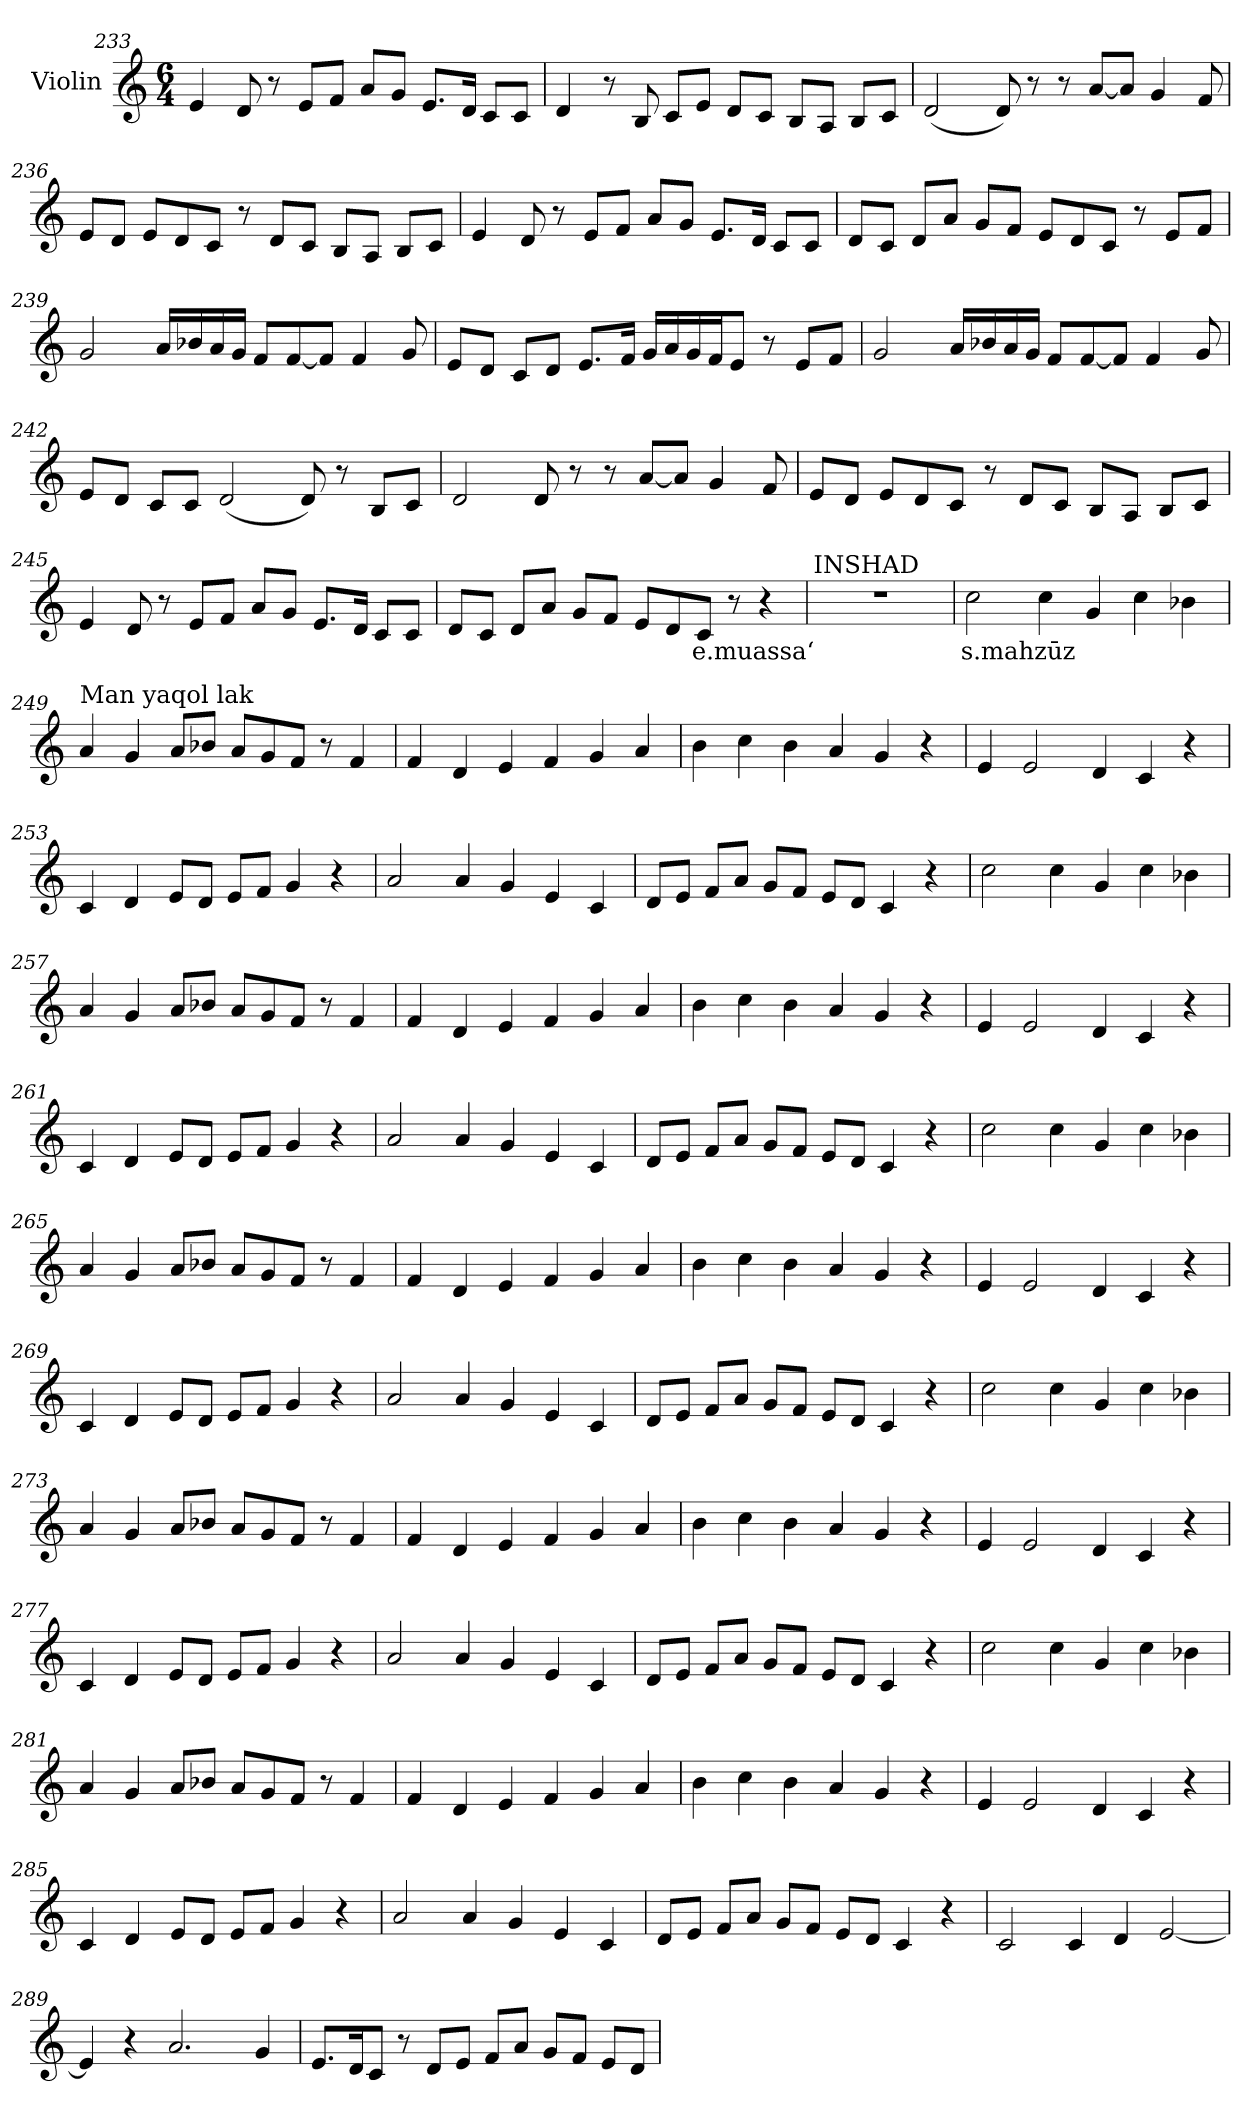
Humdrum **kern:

**kern	**text
*part1	*part1
*staff1	*staff1
*I"Violin	*
*clefG2	*
*k[]	*
*M6/4	*
=233	=233
4e/	.
8d/	.
8r	.
8e/L	.
8f/J	.
8a/L	.
8g/J	.
8.e/L	.
16d/Jk	.
8c/L	.
8c/J	.
=234	=234
4d/	.
8r	.
8B/	.
8c/L	.
8e/J	.
8d/L	.
8c/J	.
8B/L	.
8A/J	.
8B/L	.
8c/J	.
!!LO:LB:g=z
=235	=235
(<2d/	.
8d/)	.
8r	.
8r	.
[8a/L	.
8a/J]	.
4g/	.
8f/	.
=236	=236
8e/L	.
8d/J	.
8e/L	.
8d/	.
8c/J	.
8r	.
8d/L	.
8c/J	.
8B/L	.
8A/J	.
8B/L	.
8c/J	.
=237	=237
4e/	.
8d/	.
8r	.
8e/L	.
8f/J	.
8a/L	.
8g/J	.
8.e/L	.
16d/Jk	.
8c/L	.
8c/J	.
!!LO:LB:g=z
=238	=238
8d/L	.
8c/J	.
8d/L	.
8a/J	.
8g/L	.
8f/J	.
8e/L	.
8d/	.
8c/J	.
8r	.
8e/L	.
8f/J	.
=239	=239
2g/	.
16a/LL	.
16b-X/	.
16a/	.
16g/JJ	.
8f/L	.
[8f/	.
8f/J]	.
4f/	.
8g/	.
=240	=240
8e/L	.
8d/J	.
8c/L	.
8d/J	.
8.e/L	.
16f/Jk	.
16g/LL	.
16a/	.
16g/	.
16f/J	.
8e/J	.
8r	.
8e/L	.
8f/J	.
!!LO:LB:g=z
=241	=241
2g/	.
16a/LL	.
16b-X/	.
16a/	.
16g/JJ	.
8f/L	.
[8f/	.
8f/J]	.
4f/	.
8g/	.
=242	=242
8e/L	.
8d/J	.
8c/L	.
8c/J	.
(<2d/	.
8d/)	.
8r	.
8B/L	.
8c/J	.
=243	=243
2d/	.
8d/	.
8r	.
8r	.
[8a/L	.
8a/J]	.
4g/	.
8f/	.
!!LO:LB:g=z
=244	=244
8e/L	.
8d/J	.
8e/L	.
8d/	.
8c/J	.
8r	.
8d/L	.
8c/J	.
8B/L	.
8A/J	.
8B/L	.
8c/J	.
=245	=245
4e/	.
8d/	.
8r	.
8e/L	.
8f/J	.
8a/L	.
8g/J	.
8.e/L	.
16d/Jk	.
8c/L	.
8c/J	.
=246	=246
8d/L	.
8c/J	.
8d/L	.
8a/J	.
8g/L	.
8f/J	.
8e/L	.
8d/	.
!	!LO:LY:b
8c/J	e.muassa‘
8r	.
4r	.
!!LO:PB:g=z
=247	=247
!LO:TX:a:t=INSHAD	!
1.r	.
=248	=248
*MM120	*
!	!LO:LY:b
2cc\	s.mahzūz
4cc\	.
4g/	.
4cc\	.
4b-X\	.
=249	=249
!LO:TX:a:t=Man yaqol lak	!
4a/	.
4g/	.
8a/L	.
8b-X/J	.
8a/L	.
8g/	.
8f/J	.
8r	.
4f/	.
=250	=250
4f/	.
4d/	.
4e/	.
4f/	.
4g/	.
4a/	.
!!LO:LB:g=z
=251	=251
4b\	.
4cc\	.
4b\	.
4a/	.
4g/	.
4r	.
=252	=252
4e/	.
2e/	.
4d/	.
4c/	.
4r	.
=253	=253
4c/	.
4d/	.
8e/L	.
8d/J	.
8e/L	.
8f/J	.
4g/	.
4r	.
=254	=254
2a/	.
4a/	.
4g/	.
4e/	.
4c/	.
!!LO:LB:g=z
=255	=255
8d/L	.
8e/J	.
8f/L	.
8a/J	.
8g/L	.
8f/J	.
8e/L	.
8d/J	.
4c/	.
4r	.
=256	=256
2cc\	.
4cc\	.
4g/	.
4cc\	.
4b-X\	.
=257	=257
4a/	.
4g/	.
8a/L	.
8b-X/J	.
8a/L	.
8g/	.
8f/J	.
8r	.
4f/	.
!!LO:LB:g=z
=258	=258
4f/	.
4d/	.
4e/	.
4f/	.
4g/	.
4a/	.
=259	=259
4b\	.
4cc\	.
4b\	.
4a/	.
4g/	.
4r	.
=260	=260
4e/	.
2e/	.
4d/	.
4c/	.
4r	.
=261	=261
4c/	.
4d/	.
8e/L	.
8d/J	.
8e/L	.
8f/J	.
4g/	.
4r	.
!!LO:LB:g=z
=262	=262
2a/	.
4a/	.
4g/	.
4e/	.
4c/	.
=263	=263
8d/L	.
8e/J	.
8f/L	.
8a/J	.
8g/L	.
8f/J	.
8e/L	.
8d/J	.
4c/	.
4r	.
=264	=264
2cc\	.
4cc\	.
4g/	.
4cc\	.
4b-X\	.
=265	=265
4a/	.
4g/	.
8a/L	.
8b-X/J	.
8a/L	.
8g/	.
8f/J	.
8r	.
4f/	.
!!LO:LB:g=z
=266	=266
4f/	.
4d/	.
4e/	.
4f/	.
4g/	.
4a/	.
=267	=267
4b\	.
4cc\	.
4b\	.
4a/	.
4g/	.
4r	.
=268	=268
4e/	.
2e/	.
4d/	.
4c/	.
4r	.
=269	=269
4c/	.
4d/	.
8e/L	.
8d/J	.
8e/L	.
8f/J	.
4g/	.
4r	.
!!LO:LB:g=z
=270	=270
2a/	.
4a/	.
4g/	.
4e/	.
4c/	.
=271	=271
8d/L	.
8e/J	.
8f/L	.
8a/J	.
8g/L	.
8f/J	.
8e/L	.
8d/J	.
4c/	.
4r	.
=272	=272
2cc\	.
4cc\	.
4g/	.
4cc\	.
4b-X\	.
=273	=273
4a/	.
4g/	.
8a/L	.
8b-X/J	.
8a/L	.
8g/	.
8f/J	.
8r	.
4f/	.
!!LO:LB:g=z
=274	=274
4f/	.
4d/	.
4e/	.
4f/	.
4g/	.
4a/	.
=275	=275
4b\	.
4cc\	.
4b\	.
4a/	.
4g/	.
4r	.
=276	=276
4e/	.
2e/	.
4d/	.
4c/	.
4r	.
=277	=277
4c/	.
4d/	.
8e/L	.
8d/J	.
8e/L	.
8f/J	.
4g/	.
4r	.
!!LO:PB:g=z
=278	=278
2a/	.
4a/	.
4g/	.
4e/	.
4c/	.
=279	=279
8d/L	.
8e/J	.
8f/L	.
8a/J	.
8g/L	.
8f/J	.
8e/L	.
8d/J	.
4c/	.
4r	.
=280	=280
2cc\	.
4cc\	.
4g/	.
4cc\	.
4b-X\	.
=281	=281
4a/	.
4g/	.
8a/L	.
8b-X/J	.
8a/L	.
8g/	.
8f/J	.
8r	.
4f/	.
!!LO:LB:g=z
=282	=282
4f/	.
4d/	.
4e/	.
4f/	.
4g/	.
4a/	.
=283	=283
4b\	.
4cc\	.
4b\	.
4a/	.
4g/	.
4r	.
=284	=284
4e/	.
2e/	.
4d/	.
4c/	.
4r	.
=285	=285
4c/	.
4d/	.
8e/L	.
8d/J	.
8e/L	.
8f/J	.
4g/	.
4r	.
!!LO:LB:g=z
=286	=286
2a/	.
4a/	.
4g/	.
4e/	.
4c/	.
=287	=287
8d/L	.
8e/J	.
8f/L	.
8a/J	.
8g/L	.
8f/J	.
8e/L	.
8d/J	.
4c/	.
4r	.
=288	=288
2c/	.
4c/	.
4d/	.
[2e/	.
=289	=289
4e/]	.
4r	.
2.a/	.
4g/	.
!!LO:LB:g=z
=290	=290
8.e/L	.
16d/K	.
8c/J	.
8r	.
8d/L	.
8e/J	.
8f/L	.
8a/J	.
8g/L	.
8f/J	.
8e/L	.
8d/J	.
=	=
*-	*-
